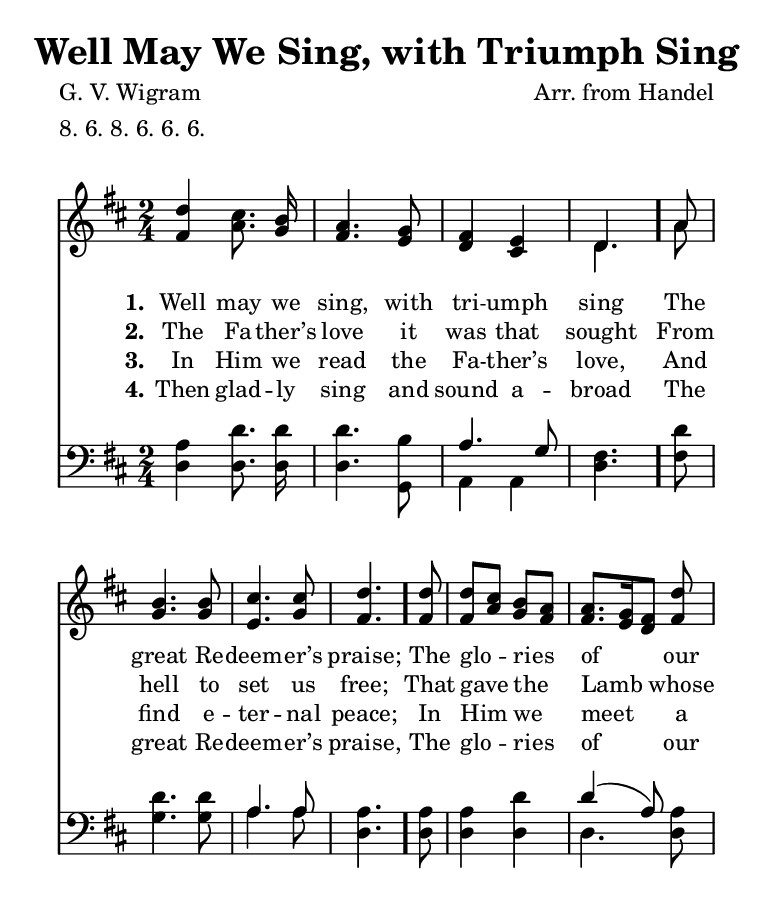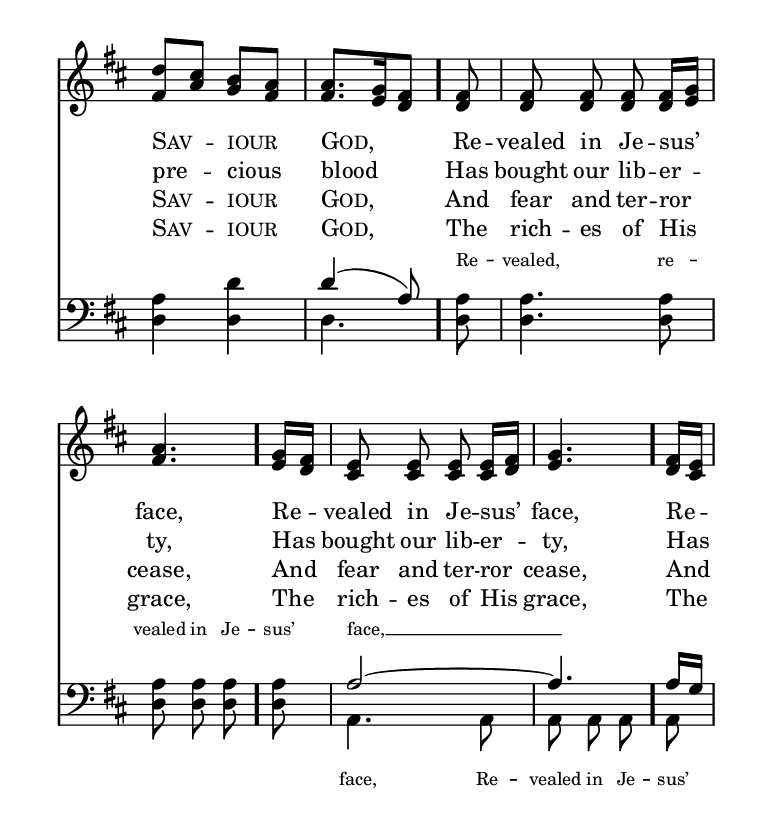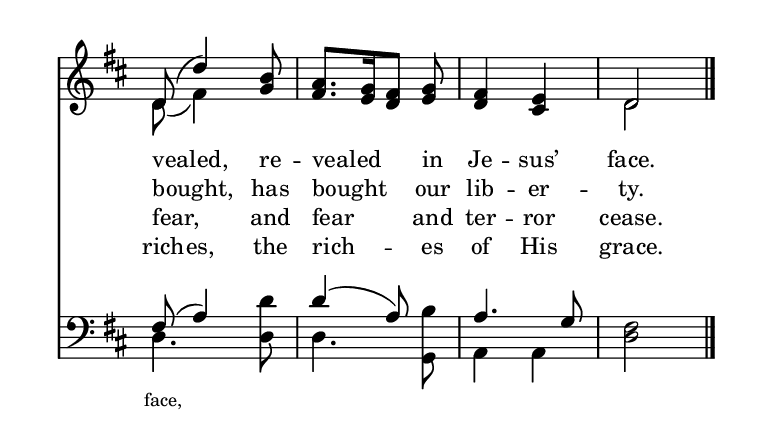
\include "common/global.ily"
\paper {
  \include "common/paper.ily"
  ragged-bottom = ##t
  system-system-spacing.padding = 5
}

\header{
  %gospel
  hymnnumber = "285"
  title = "Well May We Sing, with Triumph Sing"
  tunename = "Antioch"
  meter = "8. 6. 8. 6. 6. 6." % original has C. M.
  poet = "G. V. Wigram"
  composer = "Arr. from Handel"
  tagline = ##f
}

global = {
  \include "common/overrides.ily"
  \override Staff.TimeSignature.style = #'numbered
  \time 2/4
  \override Score.MetronomeMark.transparent = ##t % hide all fermata changes too
  \tempo 4=80
  \key d \major
  \autoBeamOff
}

notesSoprano = {
\global
\relative c'' {

  d4 cis8. b16 | a4. g8 | fis4 e | d4.
  a'8 | b4. b8 | cis4. cis8 | d4. \eogbreak
  d8 | d8[ cis] b[ a] | a8.[ g16 fis8] d'8 | d8[ cis] b[ a] | a8.[ g16 fis8]
  fis8 | fis fis fis fis16[ g] | a4.
  g16[ fis] | e8 e e e16[ fis] | g4.
  fis16[ e] | d8( d'4) b8 | a8.[ g16 fis8] g8 | fis4 e | d2 |

  \bar "|."

}
}

notesAlto = {
\global
\relative e' {

  fis4 a8. g16 | fis4. e8 | d4 cis | d4.
  a'8 | g4. g8 | e4. g8 | fis4.
  fis8 | fis8[ a] g[ fis] | fis8.[ e16 d8] fis8 | fis8[ a] g[ fis] | fis8.[ e16 d8]
  d8 | d d d d16[ e] | fis4.
  e16[ d] | cis8 cis cis cis16[ d] | e4.
  d16[ cis] | d8( fis4) g8 | fis8.[ e16 d8] e | d4 cis | d2 |

}
}

notesTenor = {
\global
\relative a {

  a4 d8. d16 | d4. b8 | a4. g8 | fis4.
  d'8 | d4. d8 | a4. a8 | a4.
  a8 | a4 d | d4( a8) a8 | a4 d | d4( a8)
  a8 | a4. a8 | a a a a | a2 ~ | a4.
  a16[ g] | fis8( a4) d8 | d4( a8) b | a4. g8 | fis2 |

}
}

notesBass = {
\global
\relative f {

  d4 d8. d16 | d4. g,8 | a4 a | d4.
  fis8 | g4. g8 | a4. a8 | d,4.
  d8 | d4 d | d4. d8 | d4 d | d4.
  d8 | d4. d8 | d d d d |
  a4. a8 | a a a a | d4. d8 | d4. g,8 | a4 a | d2

}
}

wordsA = \lyricmode {
\set stanza = "1."

Well may we sing, with tri -- umph sing \bar "."
The great Re -- deem -- er’s praise; \bar "."
The glo -- ries of our \markup\caps Sav -- \markup\caps iour \markup\caps God, \bar "."
Re -- vealed in Je -- sus’ face, \bar "."
Re -- vealed in Je -- sus’ face, \bar "."
Re -- vealed, re -- vealed in Je -- sus’ face. \bar "."

}

wordsB = \lyricmode {
\set stanza = "2."

The Fa -- ther’s love it was that sought
From hell to set us free;
That gave the Lamb whose pre -- cious blood
Has bought our lib -- er -- ty,
Has bought our lib -- er -- ty,
Has bought, has bought our lib -- er -- ty.

}

wordsC = \lyricmode {
\set stanza = "3."

In Him we read the Fa -- ther’s love,
And find e -- ter -- nal peace;
In Him we meet a \markup\caps Sav -- \markup\caps iour \markup\caps God,
And fear and ter -- ror cease,
And fear and ter -- ror cease,
And fear, and fear and ter -- ror cease.

}

wordsD = \lyricmode {
\set stanza = "4."

Then glad -- ly sing and sound a -- broad
The great Re -- deem -- er’s praise,
The glo -- ries of our \markup\caps Sav -- \markup\caps iour \markup\caps God,
The rich -- es of His grace,
The rich -- es of His grace,
The { \mon } rich -- es, { \moff } the rich -- es of His grace.

}

underWordsTenor = \lyricmode {
\override LyricText.font-size = #-2

\repeat unfold 22 \skip 4
Re -- vealed, re -- vealed in Je -- sus’ face, __

}

underWordsBass = \lyricmode {
\override LyricText.font-size = #-2

\repeat unfold 29 \skip 4
face, Re -- vealed in Je -- sus’ face,

}

\score {
  \context ChoirStaff <<
    \context Staff = upper <<
      \set Staff.autoBeaming = ##f
      \set ChoirStaff.systemStartDelimiter = #'SystemStartBar
      \set ChoirStaff.printPartCombineTexts = ##f
      \partcombine #'(2 . 11) \notesSoprano \notesAlto
      \context NullVoice = sopranos { \voiceOne << \notesSoprano >> }
      \context Lyrics = one   \lyricsto sopranos \wordsA
      \context Lyrics = two   \lyricsto sopranos \wordsB
      \context Lyrics = three \lyricsto sopranos \wordsC
      \context Lyrics = four  \lyricsto sopranos \wordsD
    >>
    \context Staff = men <<
      \set Staff.autoBeaming = ##f
      \clef bass
      \set ChoirStaff.printPartCombineTexts = ##f
      \partcombine #'(2 . 11) \notesTenor \notesBass
      \context NullVoice = tenors { \voiceOne << \notesTenor >> }
      \context NullVoice = basses { \voiceTwo << \notesBass >> }
      \context Lyrics = five \with { alignAboveContext = men } \lyricsto tenors \underWordsTenor
      \context Lyrics = six  \with { alignBelowContext = men } \lyricsto basses \underWordsBass
    >>
  >>
  \layout {
    \include "common/layout.ily"
  }
  #(cond ((ly:get-option 'eog-midi-permitted) #{ \midi{
    \include "common/midi.ily"
  } #}))
}

\version "2.19.49"  % necessary for upgrading to future LilyPond versions.

% vi:set et ts=2 sw=2 ai nocindent syntax=lilypond:
